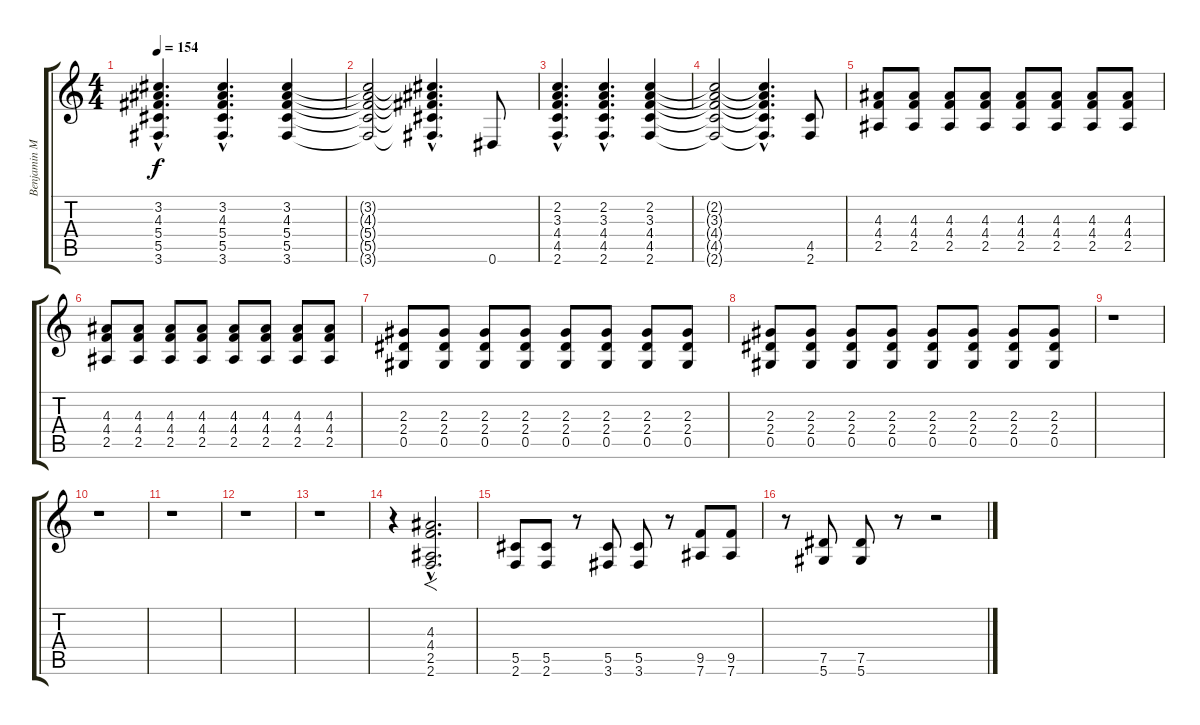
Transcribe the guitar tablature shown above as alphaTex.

\track ("Benjamin Madden - Rythm Guitar" "Benjamin M") {instrument distortionguitar}
\staff {score tabs}
\tuning (Eb4 Bb3 Gb3 Db3 Ab2 Eb2) {hide}
\ts (4 4)
\tempo 154
\clef g2
\ks c
(3.2{hac} 4.3{hac} 5.4{hac} 5.5{hac} 3.6{hac}).4{d dy f} (3.2{hac} 4.3{hac} 5.4{hac} 5.5{hac} 3.6{hac}).4{d} (3.2 4.3 5.4 5.5 3.6).4 |
(3.2{t} 4.3{t} 5.4{t} 5.5{t} 3.6{t}).2 (3.2{hac t} 4.3{hac t} 5.4{hac t} 5.5{hac t} 3.6{hac t}).4{d} 0.6.8 |
(2.2{hac} 3.3{hac} 4.4{hac} 4.5{hac} 2.6{hac}).4{d} (2.2{hac} 3.3{hac} 4.4{hac} 4.5{hac} 2.6{hac}).4{d} (2.2 3.3 4.4 4.5 2.6).4 |
(2.2{t} 3.3{t} 4.4{t} 4.5{t} 2.6{t}).2 (2.2{hac t} 3.3{hac t} 4.4{hac t} 4.5{hac t} 2.6{hac t}).4{d} (4.5 2.6).8 |
(4.3 4.4 2.5).8 (4.3 4.4 2.5).8 (4.3 4.4 2.5).8 (4.3 4.4 2.5).8 (4.3 4.4 2.5).8 (4.3 4.4 2.5).8 (4.3 4.4 2.5).8 (4.3 4.4 2.5).8 |
(4.3 4.4 2.5).8 (4.3 4.4 2.5).8 (4.3 4.4 2.5).8 (4.3 4.4 2.5).8 (4.3 4.4 2.5).8 (4.3 4.4 2.5).8 (4.3 4.4 2.5).8 (4.3 4.4 2.5).8 |
(2.3 2.4 0.5).8 (2.3 2.4 0.5).8 (2.3 2.4 0.5).8 (2.3 2.4 0.5).8 (2.3 2.4 0.5).8 (2.3 2.4 0.5).8 (2.3 2.4 0.5).8 (2.3 2.4 0.5).8 |
(2.3 2.4 0.5).8 (2.3 2.4 0.5).8 (2.3 2.4 0.5).8 (2.3 2.4 0.5).8 (2.3 2.4 0.5).8 (2.3 2.4 0.5).8 (2.3 2.4 0.5).8 (2.3 2.4 0.5).8 |
r.1 |
r.1 |
r.1 |
r.1 |
r.1 |
r.4 (4.3{hac} 4.4{hac} 2.5{hac} 2.6{hac}).2{f d} |
(5.5 2.6).8 (5.5 2.6).8 r.8 (5.5 3.6).8 (5.5 3.6).8 r.8 (9.5 7.6).8 (9.5 7.6).8 |
r.8 (7.5 5.6).8 (7.5 5.6).8 r.8 r.2
